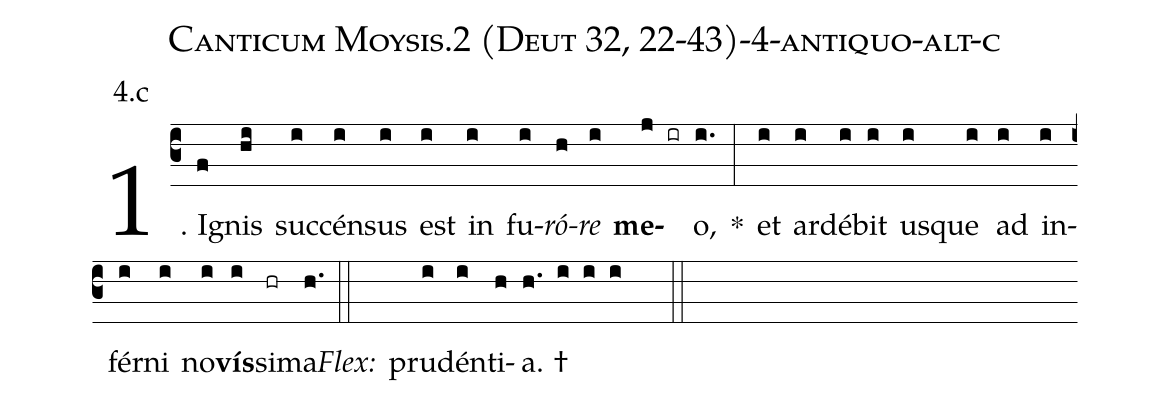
name: Canticum Moysis.2 (Deut 32, 22-43)-4-antiquo-alt-c;
annotation: 4.c;
%%
(c3)1. I(f)gnis(hi) suc(i)cén(i)sus(i) est(i) in(i) fu(i)<i>ró</i>(h)<i>re</i>(i) <b>me</b>(j ir)o,(i.) *(:) et(i) ar(i)dé(i)bit(i) us(i)que(i) ad(i) in(i)fér(i)ni(i) no(i)<b>vís</b>(i)si(hr)ma.(h.) (::)
<i>Flex:</i>()  pru(i)dén(i)ti(h)a. †(h. i i i  ::)
